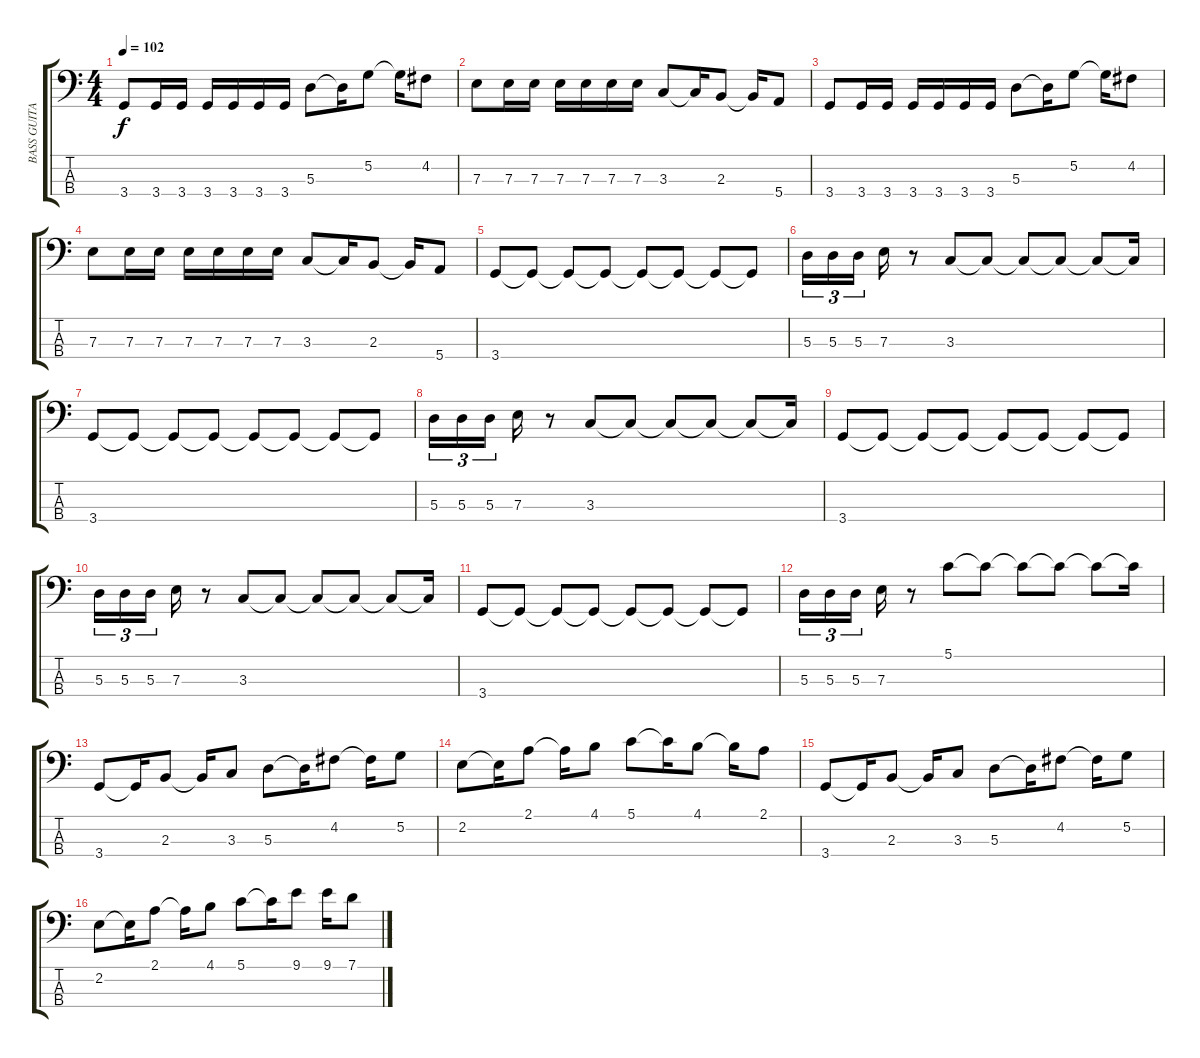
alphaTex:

\track ("BASS GUITAR" "BASS GUITA") {instrument electricbasspick}
\staff {score tabs}
\tuning (G2 D2 A1 E1) {hide}
\ts (4 4)
\tempo 102
\clef f4
\ks c
3.4.8{dy f} 3.4.16 3.4.16 3.4.16 3.4.16 3.4.16 3.4.16 5.3.8 5.3{t}.16 5.2.8 5.2{t}.16 4.2.8 |
7.3.8 7.3.16 7.3.16 7.3.16 7.3.16 7.3.16 7.3.16 3.3.8 3.3{t}.16 2.3.8 2.3{t}.16 5.4.8 |
3.4.8 3.4.16 3.4.16 3.4.16 3.4.16 3.4.16 3.4.16 5.3.8 5.3{t}.16 5.2.8 5.2{t}.16 4.2.8 |
7.3.8 7.3.16 7.3.16 7.3.16 7.3.16 7.3.16 7.3.16 3.3.8 3.3{t}.16 2.3.8 2.3{t}.16 5.4.8 |
3.4.8 3.4{t}.8 3.4{t}.8 3.4{t}.8 3.4{t}.8 3.4{t}.8 3.4{t}.8 3.4{t}.8 |
5.3.16{tu (3 2)} 5.3.16{tu (3 2)} 5.3.16{tu (3 2) beam splitsecondary} 7.3.16 r.8 3.3.8 3.3{t}.8 3.3{t}.8 3.3{t}.8 3.3{t}.8 3.3{t}.16 |
3.4.8 3.4{t}.8 3.4{t}.8 3.4{t}.8 3.4{t}.8 3.4{t}.8 3.4{t}.8 3.4{t}.8 |
5.3.16{tu (3 2)} 5.3.16{tu (3 2)} 5.3.16{tu (3 2) beam splitsecondary} 7.3.16 r.8 3.3.8 3.3{t}.8 3.3{t}.8 3.3{t}.8 3.3{t}.8 3.3{t}.16 |
3.4.8 3.4{t}.8 3.4{t}.8 3.4{t}.8 3.4{t}.8 3.4{t}.8 3.4{t}.8 3.4{t}.8 |
5.3.16{tu (3 2)} 5.3.16{tu (3 2)} 5.3.16{tu (3 2) beam splitsecondary} 7.3.16 r.8 3.3.8 3.3{t}.8 3.3{t}.8 3.3{t}.8 3.3{t}.8 3.3{t}.16 |
3.4.8 3.4{t}.8 3.4{t}.8 3.4{t}.8 3.4{t}.8 3.4{t}.8 3.4{t}.8 3.4{t}.8 |
5.3.16{tu (3 2)} 5.3.16{tu (3 2)} 5.3.16{tu (3 2) beam splitsecondary} 7.3.16 r.8 5.1.8 5.1{t}.8 5.1{t}.8 5.1{t}.8 5.1{t}.8 5.1{t}.16 |
3.4.8 3.4{t}.16 2.3.8 2.3{t}.16 3.3.8 5.3.8 5.3{t}.16 4.2.8 4.2{t}.16 5.2.8 |
2.2.8 2.2{t}.16 2.1.8 2.1{t}.16 4.1.8 5.1.8 5.1{t}.16 4.1.8 4.1{t}.16 2.1.8 |
3.4.8 3.4{t}.16 2.3.8 2.3{t}.16 3.3.8 5.3.8 5.3{t}.16 4.2.8 4.2{t}.16 5.2.8 |
2.2.8 2.2{t}.16 2.1.8 2.1{t}.16 4.1.8 5.1.8 5.1{t}.16 9.1.8 9.1.16 7.1.8
